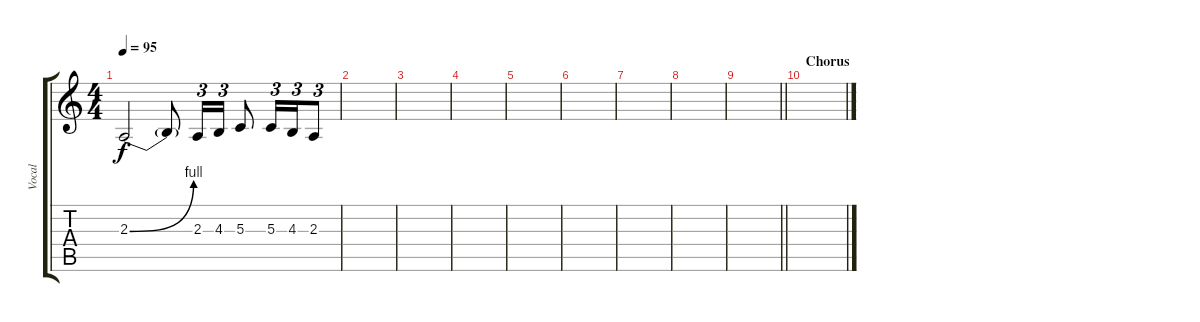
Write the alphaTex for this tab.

\track ("Vocal" "Vocal") {mute instrument oboe}
\staff {score tabs}
\tuning (E4 B3 G3 D3 A2 E2) {hide}
\ts (4 4)
\tempo 95
\clef g2
\ks c
2.3{be (bend 0 0 60 4)}.2{dy f} 2.3{t}.8 2.3.16{tu (3 2)} 4.3.16{tu (3 2)} 5.3.8 5.3.16{tu (3 2)} 4.3.16{tu (3 2)} 2.3.8{tu (3 2)} |
|
|
|
|
|
|
|
\barLineRight lightlight
|
\section ("" "Chorus")
